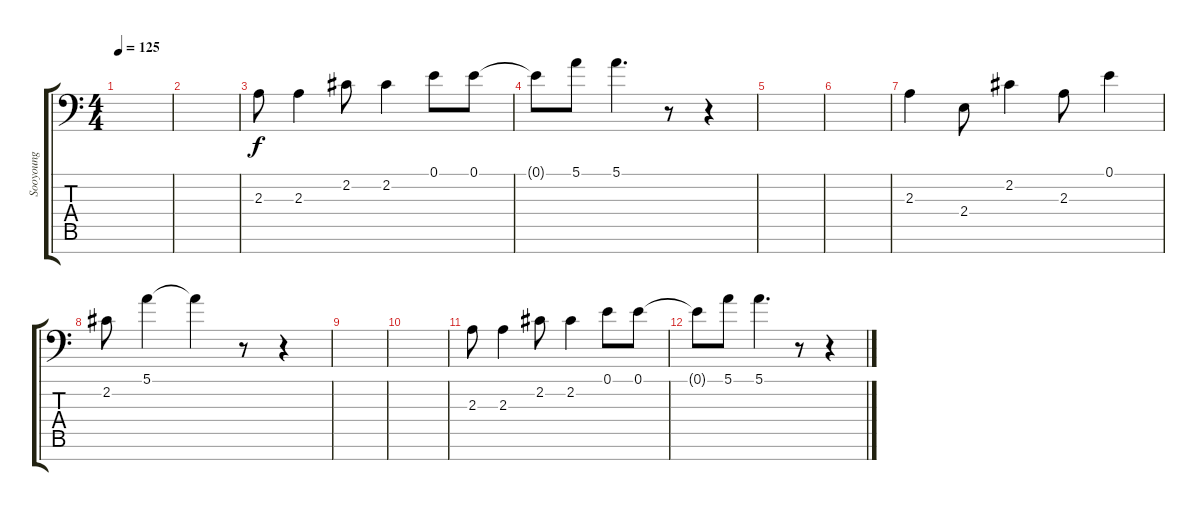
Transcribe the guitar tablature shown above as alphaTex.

\track ("Sooyoung" "Sooyoung") {instrument trumpet}
\staff {score tabs}
\tuning (E4 B3 G3 D3 A2 E2 C-1) {hide}
\ts (4 4)
\tempo 125
\clef f4
\ks c
|
|
2.3.8 2.3.4 2.2.8 2.2.4 0.1.8 0.1.8 |
0.1{t}.8 5.1.8 5.1.4{d} r.8 r.4 |
|
|
2.3.4 2.4.8 2.2.4 2.3.8 0.1.4 |
2.2.8 5.1.4 5.1{t}.4 r.8 r.4 |
|
|
2.3.8 2.3.4 2.2.8 2.2.4 0.1.8 0.1.8 |
0.1{t}.8 5.1.8 5.1.4{d} r.8 r.4
